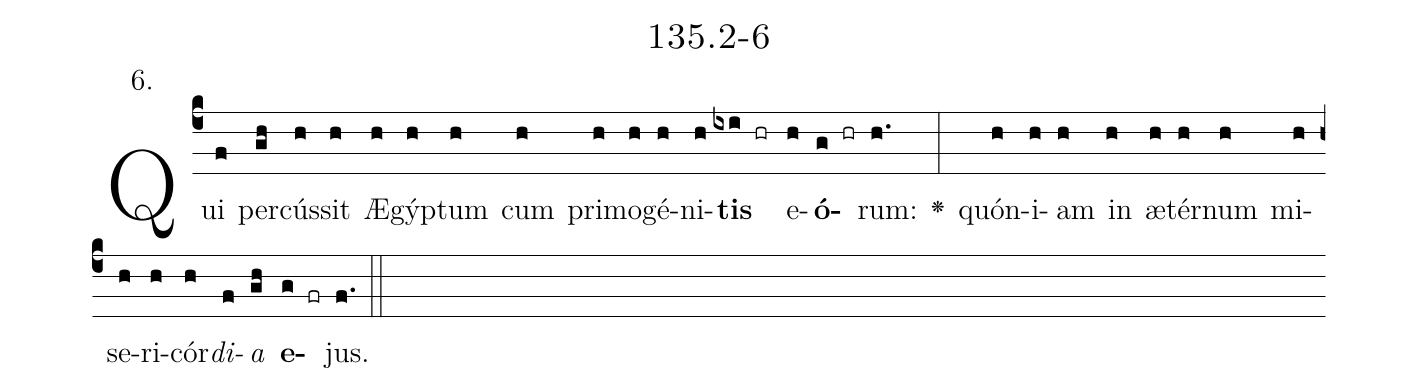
name: 135.2-6;
annotation: 6.;
%%
(c4)Qui(f) per(gh)cús(h)sit(h) Æ(h)gýp(h)tum(h) cum(h) pri(h)mo(h)gé(h)ni(h)<b>tis</b>(ixi hr) e(h)<b>ó</b>(g hr)rum:(h.) <v>\greheightstar</v>(:) quón(h)i(h)am(h) in(h) æ(h)tér(h)num(h) mi(h)se(h)ri(h)cór(h)<i>di</i>(f)<i>a</i>(gh) <b>e</b>(g fr)jus.(f.) (::)


%E(h) u(h) o(f) u(gh) a(g) e.(f.) (::)
